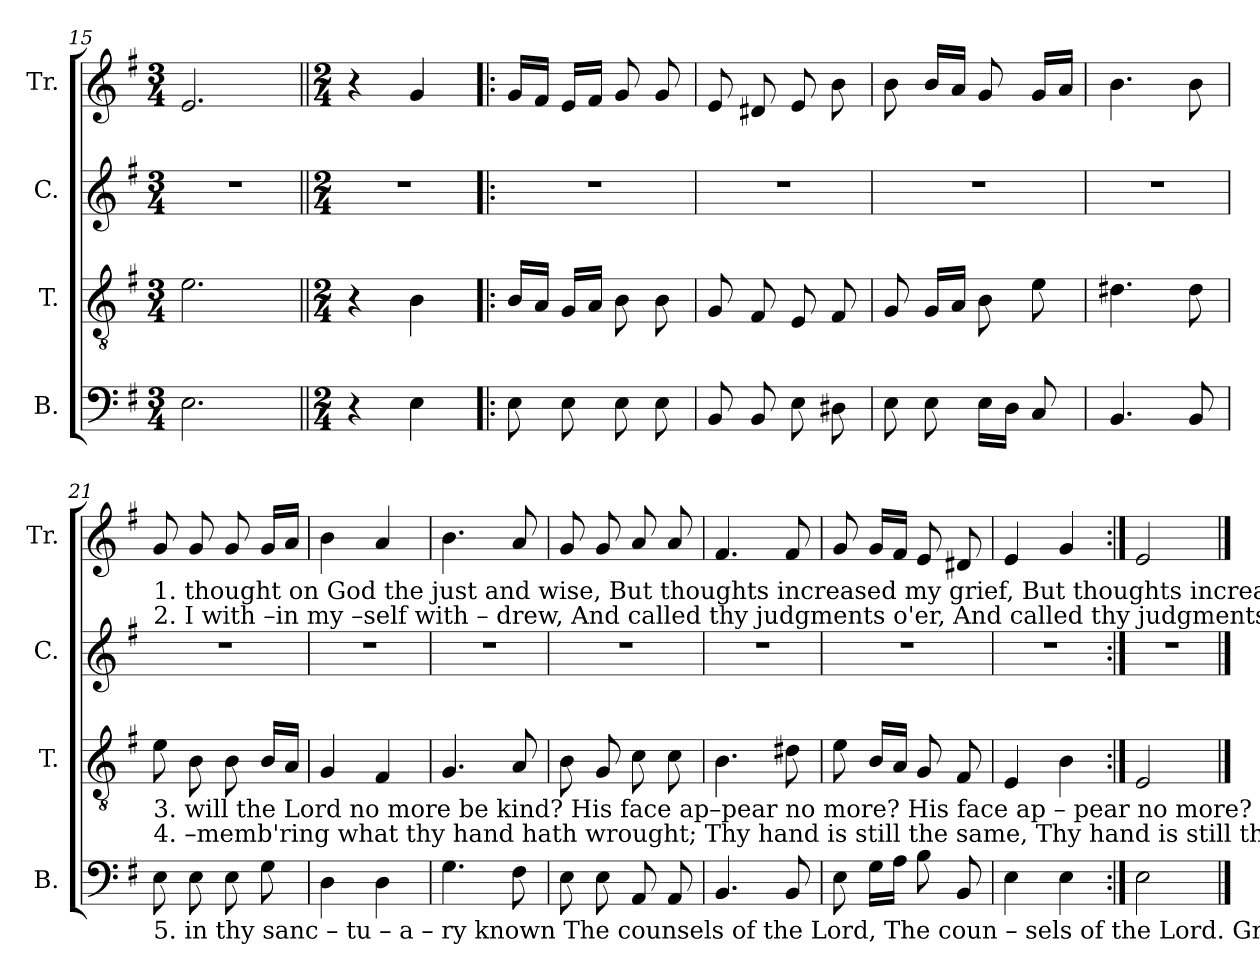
**kern	**kern	**kern	**kern
*part4	*part3	*part2	*part1
*staff4	*staff3	*staff2	*staff1
*I"B.	*I"T.	*I"C.	*I"Tr.
*I'B.	*I'T.	*I'C.	*I'Tr.
*clefF4	*clefGv2	*clefG2	*clefG2
*k[f#]	*k[f#]	*k[f#]	*k[f#]
*M3/4	*M3/4	*M3/4	*M3/4
=15	=15	=15	=15
2.E\	2.e\	2.r	2.e/
=16||	=16||	=16||	=16||
*M2/4	*M2/4	*M2/4	*M2/4
*	*	*	*MM70
4r	4r	2r	4r
4E\	4B\	.	4g/
=17!|:	=17!|:	=17!|:	=17!|:
8E\	16B/LL	2r	16g/LL
.	16A/JJ	.	16f#/JJ
8E\	16G/LL	.	16e/LL
.	16A/JJ	.	16f#/JJ
8E\	8B\	.	8g/
8E\	8B\	.	8g/
=18	=18	=18	=18
8BB/	8G/	2r	8e/
8BB/	8F#/	.	8d#X/
8E\	8E/	.	8e/
8D#X\	8F#/	.	8b\
=19	=19	=19	=19
8E\	8G/	2r	8b\
8E\	16G/LL	.	16b/LL
.	16A/JJ	.	16a/JJ
16E\LL	8B\	.	8g/
16D\JJ	.	.	.
8C/	8e\	.	16g/LL
.	.	.	16a/JJ
=20	=20	=20	=20
4.BB/	4.d#X\	2r	4.b\
8BB/	8d#\	.	8b\
!!LO:LB:g=z
=21	=21	=21	=21
!	!	!	!LO:TX:b:t=1. thought  on  God  the  just  and  wise,  But thoughts increased my grief,    But  thoughts increased my grief. Sad
!	!	!	!LO:TX:b:t=2. I     with –in   my –self  with – drew,    And  called  thy  judgments o'er,    And  called  thy  judgments   o'er.  My
!	!LO:TX:b:t=3.  will   the  Lord   no     more   be    kind?   His  face  ap–pear   no   more?     His    face    ap –  pear     no   more?    I	!	!
!	!LO:TX:b:t=4. –memb'ring what thy hand hath wrought; Thy hand  is  still  the  same,   Thy   hand   is      still       the  same.  But	!	!
!LO:TX:b:t=5.  in    thy   sanc – tu  –  a –  ry  known   The  counsels     of    the   Lord,      The   coun – sels   of    the   Lord. Grace	!	!	!
8E\	8e\	2r	8g/
8E\	8B\	.	8g/
8E\	8B\	.	8g/
8G\	16B/LL	.	16g/LL
.	16A/JJ	.	16a/JJ
=22	=22	=22	=22
4D\	4G/	2r	4b\
4D\	4F#/	.	4a/
=23	=23	=23	=23
4.G\	4.G/	2r	4.b\
8F#\	8A/	.	8a/
=24	=24	=24	=24
8E\	8B\	2r	8g/
8E\	8G/	.	8g/
8AA/	8c\	.	8a/
8AA/	8c\	.	8a/
=25	=25	=25	=25
4.BB/	4.B\	2r	4.f#/
8BB/	8d#X\	.	8f#/
=26	=26	=26	=26
8E\	8e\	2r	8g/
16G\LL	16B/LL	.	16g/LL
16A\JJ	16A/JJ	.	16f#/JJ
8B\	8G/	.	8e/
8BB/	8F#/	.	8d#X/
=27	=27	=27	=27
4E\	4E/	2r	4e/
4E\	4B\	.	4g/
=28:|!	=28:|!	=28:|!	=28:|!
2E\	2E/	2r	2e/
==	==	==	==
*-	*-	*-	*-
